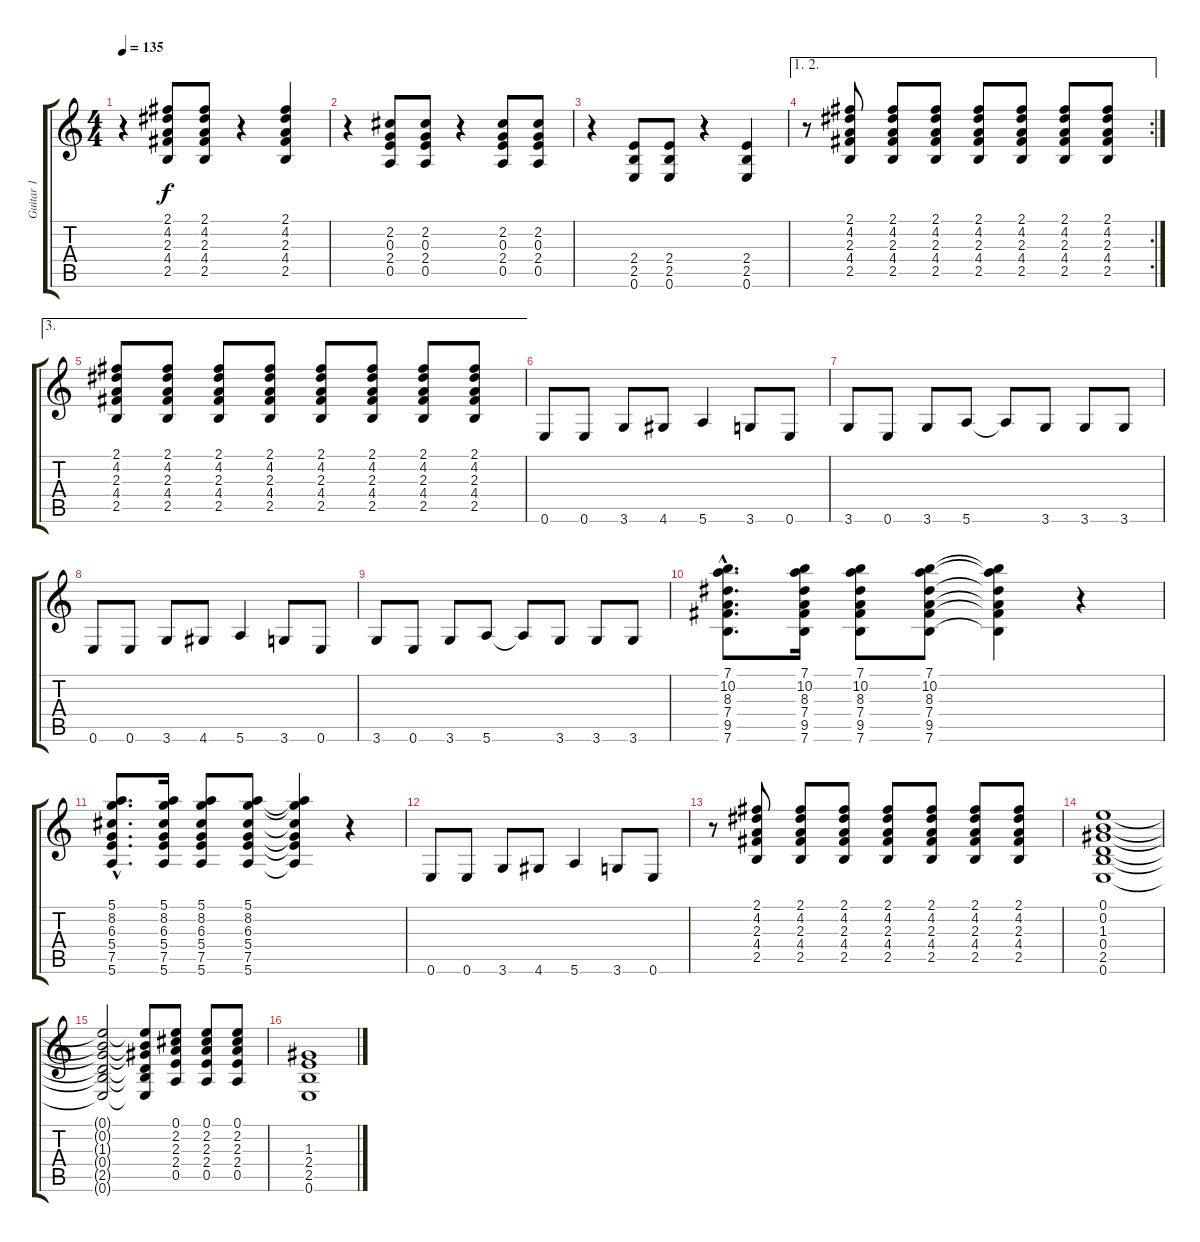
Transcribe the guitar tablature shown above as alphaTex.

\track ("Guitar 1" "Guitar 1") {instrument electricguitarclean}
\staff {score tabs}
\tuning (E4 B3 G3 D3 A2 E2) {hide}
\ts (4 4)
\tempo 135
\clef g2
\ks c
r.4{dy f} (2.1 4.2 2.3 4.4 2.5).8 (2.1 4.2 2.3 4.4 2.5).8 r.4 (2.1 4.2 2.3 4.4 2.5).4 |
r.4 (2.2 0.3 2.4 0.5).8 (2.2 0.3 2.4 0.5).8 r.4 (2.2 0.3 2.4 0.5).8 (2.2 0.3 2.4 0.5).8 |
r.4 (2.4 2.5 0.6).8 (2.4 2.5 0.6).8 r.4 (2.4 2.5 0.6).4 |
\ae (1 2)
\rc 2
r.8 (2.1 4.2 2.3 4.4 2.5).8 (2.1 4.2 2.3 4.4 2.5).8 (2.1 4.2 2.3 4.4 2.5).8 (2.1 4.2 2.3 4.4 2.5).8 (2.1 4.2 2.3 4.4 2.5).8 (2.1 4.2 2.3 4.4 2.5).8 (2.1 4.2 2.3 4.4 2.5).8 |
\ae 3
(2.1 4.2 2.3 4.4 2.5).8 (2.1 4.2 2.3 4.4 2.5).8 (2.1 4.2 2.3 4.4 2.5).8 (2.1 4.2 2.3 4.4 2.5).8 (2.1 4.2 2.3 4.4 2.5).8 (2.1 4.2 2.3 4.4 2.5).8 (2.1 4.2 2.3 4.4 2.5).8 (2.1 4.2 2.3 4.4 2.5).8 |
0.6.8 0.6.8 3.6.8 4.6.8 5.6.4 3.6.8 0.6.8 |
3.6.8 0.6.8 3.6.8 5.6.8 5.6{t}.8 3.6.8 3.6.8 3.6.8 |
0.6.8 0.6.8 3.6.8 4.6.8 5.6.4 3.6.8 0.6.8 |
3.6.8 0.6.8 3.6.8 5.6.8 5.6{t}.8 3.6.8 3.6.8 3.6.8 |
(7.1{hac} 10.2{hac} 8.3{hac} 7.4{hac} 9.5{hac} 7.6{hac}).8{d} (7.1 10.2 8.3 7.4 9.5 7.6).16 (7.1 10.2 8.3 7.4 9.5 7.6).8 (7.1 10.2 8.3 7.4 9.5 7.6).8 (7.1{t} 10.2{t} 8.3{t} 7.4{t} 9.5{t} 7.6{t}).4 r.4 |
(5.1{hac} 8.2{hac} 6.3{hac} 5.4{hac} 7.5{hac} 5.6{hac}).8{d} (5.1 8.2 6.3 5.4 7.5 5.6).16 (5.1 8.2 6.3 5.4 7.5 5.6).8 (5.1 8.2 6.3 5.4 7.5 5.6).8 (5.1{t} 8.2{t} 6.3{t} 5.4{t} 7.5{t} 5.6{t}).4 r.4 |
0.6.8 0.6.8 3.6.8 4.6.8 5.6.4 3.6.8 0.6.8 |
r.8 (2.1 4.2 2.3 4.4 2.5).8 (2.1 4.2 2.3 4.4 2.5).8 (2.1 4.2 2.3 4.4 2.5).8 (2.1 4.2 2.3 4.4 2.5).8 (2.1 4.2 2.3 4.4 2.5).8 (2.1 4.2 2.3 4.4 2.5).8 (2.1 4.2 2.3 4.4 2.5).8 |
(0.1 0.2 1.3 0.4 2.5 0.6).1 |
(0.1{t} 0.2{t} 1.3{t} 0.4{t} 2.5{t} 0.6{t}).2 (0.1{t} 0.2{t} 1.3{t} 0.4{t} 2.5{t} 0.6{t}).8 (0.1 2.2 2.3 2.4 0.5).8 (0.1 2.2 2.3 2.4 0.5).8 (0.1 2.2 2.3 2.4 0.5).8 |
(1.3 2.4 2.5 0.6).1
